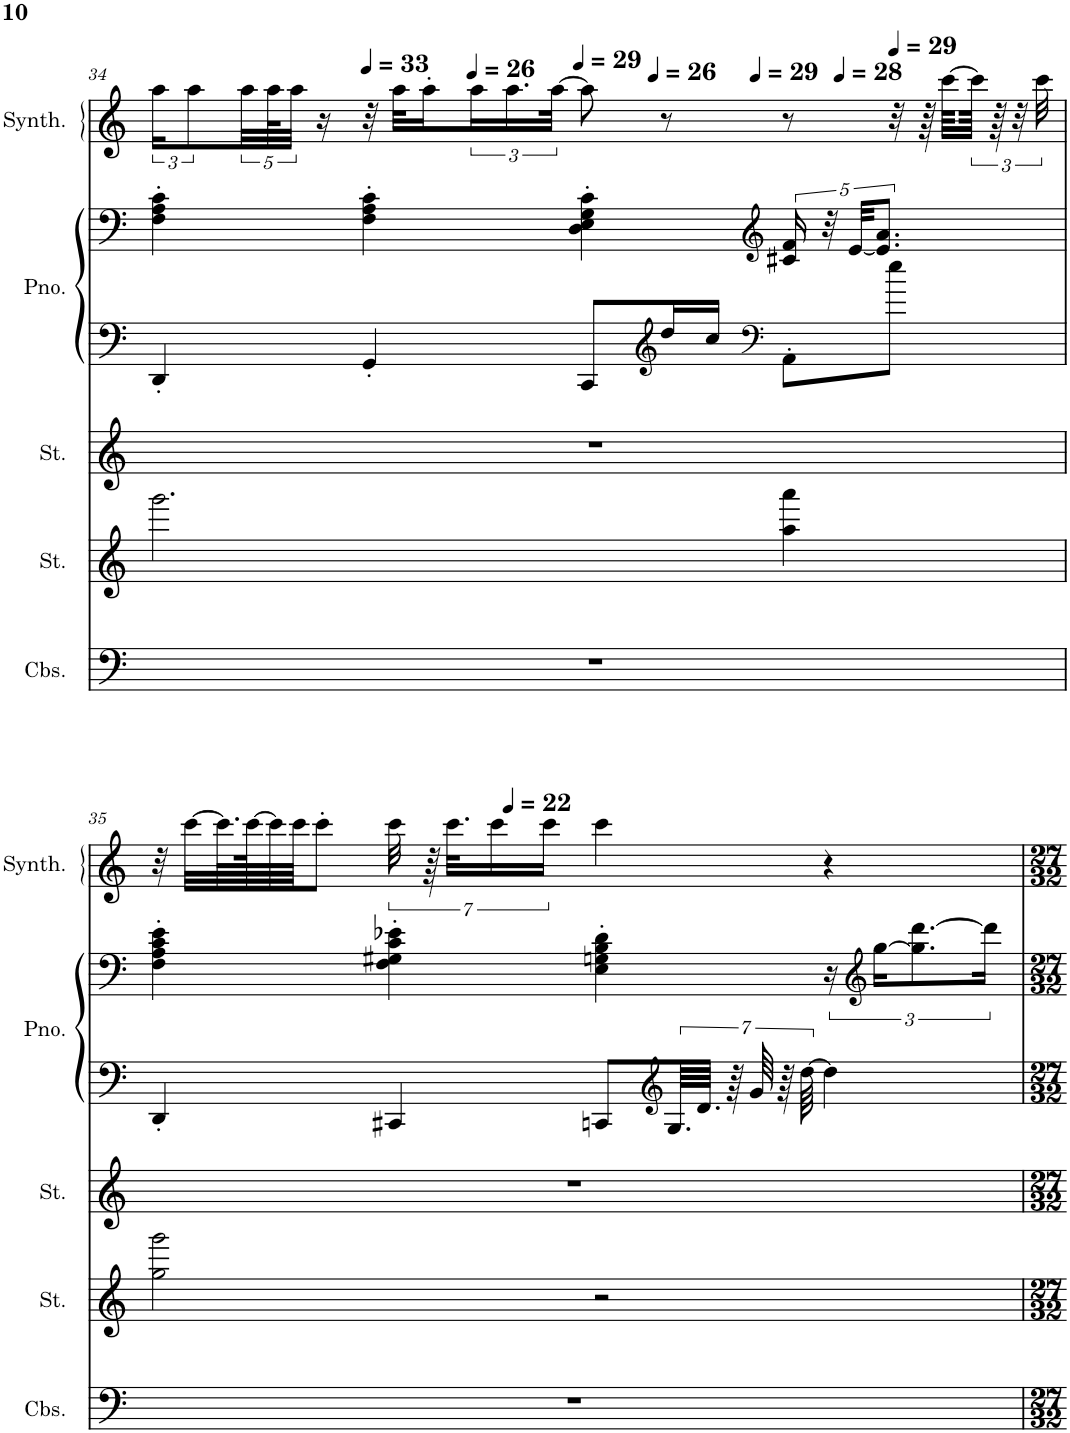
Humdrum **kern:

**kern	**kern	**kern	**kern	**kern	**kern
*part5	*part4	*part3	*part2	*part2	*part1
*staff6	*staff5	*staff4	*staff3	*staff2	*staff1
*I"Contrabasses, Strings R3	*I"Strings, Strings L2	*I"Strings, Strings L1	*I"Piano, Piano	*	*I"Sine Synthesizer
*I'Cbs.	*I'St.	*I'St.	*I'Pno.	*	*I'Synth.
!!LO:PB:g=z
*clefF4	*clefG2	*clefG2	*clefF4	*clefG2	*clefG2
*Trd7c12	*	*	*	*	*
*k[]	*k[]	*k[]	*k[]	*k[]	*k[]
*M4/4	*M4/4	*M4/4	*M4/4	*M4/4	*M4/4
=34	=34	=34	=34	=34	=34
*	*	*	*	*	*^
*	*	*	*	*	*	*^
*	*	*	*	*	*	*	*^
*	*	*	*	*	*	*	*	*^
*	*	*	*	*	*	*	*	*	*^
*	*	*	*	*	*	*	*	*	*	*^
*	*	*	*	*	*	*	*	*	*	*	*^
1r	2.ggg\	1r	4DD'/	4F\' 4A\' 4c\'	24aa\KL	5ryy	5ryy	5%2ryy	5%2ryy	5%2ryy	5%4ryy	5%4ryy
.	.	.	.	.	12aa\	.	.	.	.	.	.	.
.	.	.	.	.	40aa\LL	.	.	.	.	.	.	.
.	.	.	.	.	80aa\K	.	.	.	.	.	.	.
.	.	.	.	.	40aa\JJJ	.	.	.	.	.	.	.
.	.	.	.	.	16r	.	.	.	.	.	.	.
.	.	.	.	.	.	40ryy	10ryy	.	.	.	.	.
.	.	.	.	.	.	80...ryy	.	.	.	.	.	.
*	*	*	*	*	*MM33	*	*	*	*	*	*	*
.	.	.	.	.	.	5%2ryy	.	.	.	.	.	.
.	.	.	4GG'/	4F\' 4A\' 4c\'	32r	.	.	.	.	.	.	.
.	.	.	.	.	32aa\KLL	.	.	.	.	.	.	.
.	.	.	.	.	.	.	20ryy	.	.	.	.	.
.	.	.	.	.	16aa'\	.	.	.	.	.	.	.
.	.	.	.	.	.	.	80...ryy	.	.	.	.	.
*	*	*	*	*	*MM26	*	*	*	*	*	*	*
.	.	.	.	.	.	.	5%2ryy	.	.	.	.	.
.	.	.	.	.	24aa\	.	.	.	.	.	.	.
.	.	.	.	.	.	.	.	20ryy	5ryy	5ryy	.	.
.	.	.	.	.	24.aa\	.	.	.	.	.	.	.
.	.	.	.	.	.	.	.	40ryy	.	.	.	.
.	.	.	.	.	.	.	.	80...ryy	.	.	.	.
.	.	.	.	.	[48aa\JJk	.	.	.	.	.	.	.
*	*	*	*	*	*MM29	*	*	*	*	*	*	*
.	.	.	.	.	.	.	.	5%2ryy	.	.	.	.
.	.	.	8CC/L	4D\' 4E\' 4G\' 4c\'	8aa\]	.	.	.	.	.	.	.
.	.	.	.	.	.	.	.	.	80...ryy	10ryy	.	.
*	*	*	*	*	*MM26	*	*	*	*	*	*	*
.	.	.	.	.	.	.	.	.	5ryy	.	.	.
*	*	*	*clefG2	*	*	*	*	*	*	*	*	*
.	.	.	16dd/L	.	8r	.	.	.	.	.	.	.
.	.	.	.	.	.	5ryy	.	.	.	.	.	.
.	.	.	16cc/JJ	.	.	.	.	.	.	.	.	.
.	.	.	.	.	.	.	.	.	.	40ryy	.	.
.	.	.	.	.	.	.	.	.	.	80...ryy	.	.
*	*	*	*	*	*MM29	*	*	*	*	*	*	*
.	.	.	.	.	.	.	.	.	.	5ryy	.	.
*	*	*	*clefF4	*clefG2	*	*	*	*	*	*	*	*
.	4aa\ 4aaa\	.	8AA'\L	20c#X/ 20f/	8r	.	.	.	.	.	.	.
.	.	.	.	.	.	.	5ryy	.	.	.	.	.
.	.	.	.	40r	.	.	.	.	.	.	160..ryy	20ryy
*	*	*	*	*	*MM28	*	*	*	*	*	*	*
.	.	.	.	.	.	.	.	.	.	.	10ryy	.
.	.	.	.	.	.	.	.	.	10ryy	.	.	.
.	.	.	.	[40e/KKL	.	.	.	.	.	.	.	.
.	.	.	.	.	.	10ryy	.	.	.	.	.	.
.	.	.	.	10.e/] 10.a/J	.	.	.	.	.	.	.	80...ryy
*	*	*	*	*	*MM29	*	*	*	*	*	*	*
.	.	.	.	.	.	.	.	.	.	.	.	10ryy
.	.	.	8ee\J	.	32r	.	.	.	.	.	.	.
.	.	.	.	.	.	.	.	10ryy	.	.	.	.
.	.	.	.	.	64r	.	.	.	.	.	.	.
.	.	.	.	.	.	.	.	.	.	.	20ryy	.
.	.	.	.	.	[64ccc\LLLL	.	.	.	.	.	.	.
.	.	.	.	.	.	.	.	.	20ryy	.	.	.
.	.	.	.	.	96ccc\JJJJ]	.	.	.	.	.	.	.
.	.	.	.	.	96r	.	.	.	.	.	.	.
.	.	.	.	.	.	20ryy	.	.	.	20ryy	.	.
.	.	.	.	.	48r	.	.	.	.	.	.	.
.	.	.	.	.	.	.	.	.	.	.	40ryy	.
.	.	.	.	.	.	.	40ryy	.	40ryy	.	.	40ryy
.	.	.	.	.	48ccc\	.	.	.	.	.	.	.
.	.	.	.	.	.	.	.	.	.	.	80ryy	.
.	.	.	.	.	.	640ryy	640ryy	640ryy	640ryy	640ryy	640ryy	640ryy
*	*	*	*	*	*	*v	*v	*v	*v	*v	*v	*v
!!LO:LB:g=z
=35	=35	=35	=35	=35	=35	=35
1r	2gg\ 2ggg\	1r	4DD'/	4F\' 4A\' 4c\' 4e\'	32r	5ryy
.	.	.	.	.	[32ccc\LLL	.
.	.	.	.	.	64.ccc\L]	.
.	.	.	.	.	[128ccc\K	.
.	.	.	.	.	64ccc\]	.
.	.	.	.	.	64ccc\JJJ	.
.	.	.	.	.	8ccc'\J	.
.	.	.	.	.	.	10ryy
.	.	.	4CC#X/	4F\' 4G#X\' 4c\' 4e-X\'	28ccc\	.
.	.	.	.	.	56r	.
.	.	.	.	.	.	20ryy
.	.	.	.	.	28.ccc\KLL	.
.	.	.	.	.	.	80...ryy
.	.	.	.	.	14ccc\	.
*	*	*	*	*	*MM22	*
.	.	.	.	.	.	5%2ryy
.	.	.	.	.	14ccc\JJ	.
.	2r	.	8CCn/L	4E\' 4Gn\' 4B\' 4d\'	4ccc\	.
*	*	*	*clefG2	*	*	*
.	.	.	56.G/LLL	.	.	.
.	.	.	56.d/JJJJ	.	.	.
.	.	.	56r	.	.	.
.	.	.	56g/	.	.	.
.	.	.	56r	.	.	.
.	.	.	[56dd\	.	.	.
.	.	.	4dd\]	24r	4r	.
.	.	.	.	.	.	5ryy
*	*	*	*	*clefG2	*	*
.	.	.	.	[24gg\KL	.	.
.	.	.	.	12.gg\] [12.ddd\	.	.
.	.	.	.	24ddd\Jk]	.	.
.	.	.	.	.	.	40ryy
.	.	.	.	.	.	640ryy
*	*	*	*	*	*v	*v
=	=	=	=	=	=
*-	*-	*-	*-	*-	*-
